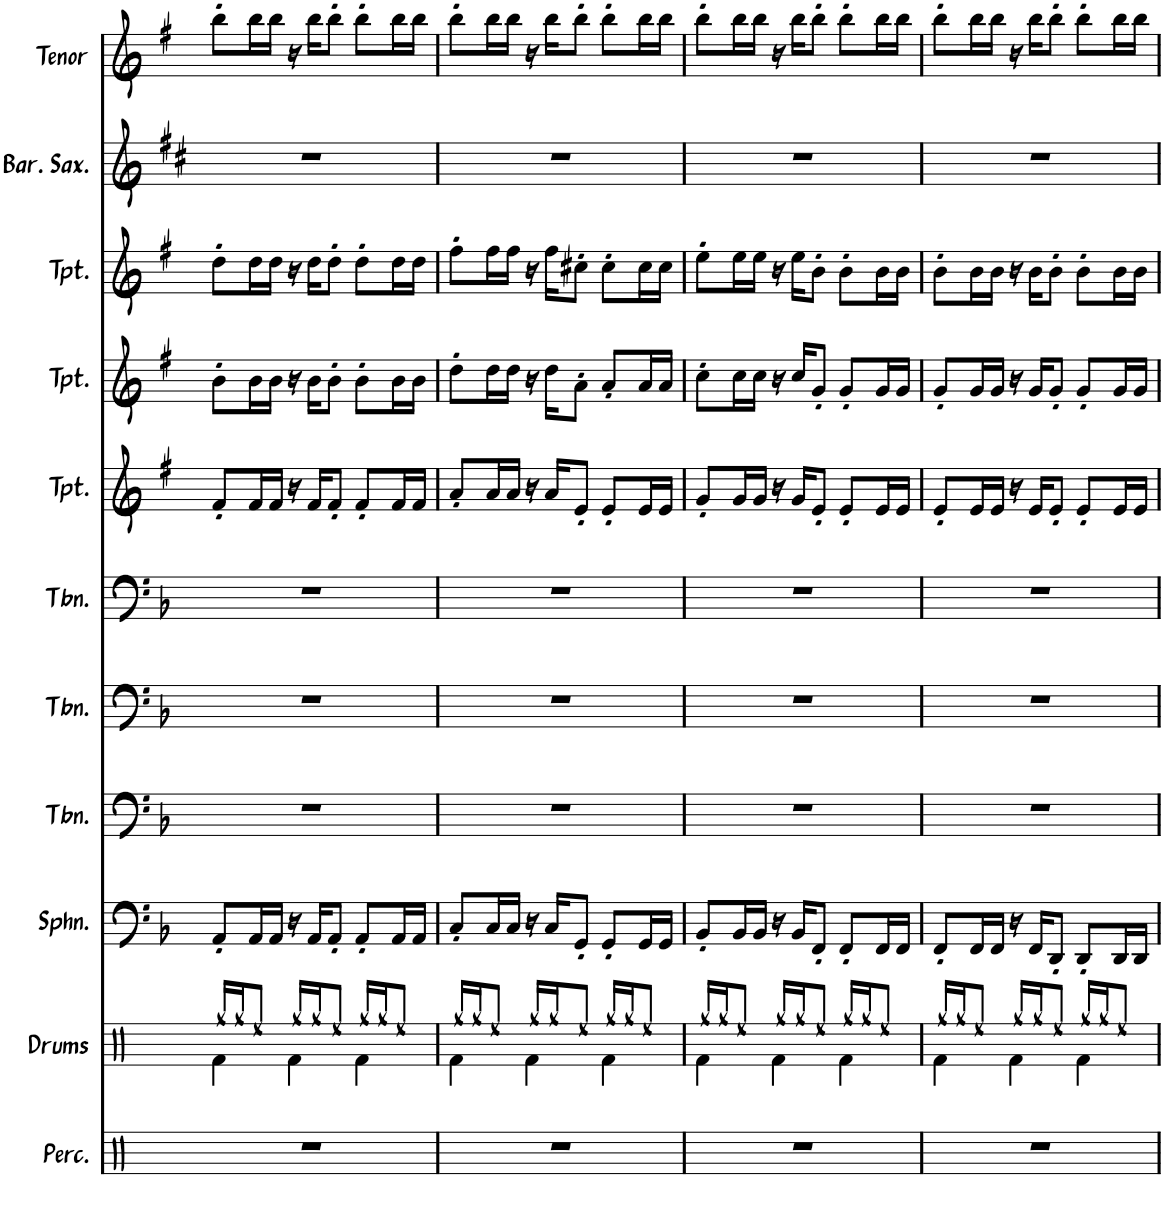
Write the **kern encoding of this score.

**kern	**kern	**kern	**kern	**kern	**kern	**kern	**kern	**kern	**kern	**kern	**kern
*part12	*part11	*part10	*part9	*part8	*part7	*part6	*part5	*part4	*part3	*part2	*part1
*staff12	*staff11	*staff10	*staff9	*staff8	*staff7	*staff6	*staff5	*staff4	*staff3	*staff2	*staff1
*I"Percussion	*I"Drums	*I"Sousaphone	*I"Trombone	*I"Trombone	*I"Trombone	*I"Trumpet	*I"Trumpet	*I"Trumpet	*I"Baritone Saxophone	*I"Tenor Sax	*I"Alto Sax
*I'Perc.	*I'Drums	*I'Sphn.	*I'Tbn.	*I'Tbn.	*I'Tbn.	*I'Tpt.	*I'Tpt.	*I'Tpt.	*I'Bar. Sax.	*I'Tenor	*I'Alto
!!LO:PB:g=z
*clefX	*clefX	*clefF4	*clefF4	*clefF4	*clefF4	*clefG2	*clefG2	*clefG2	*clefG2	*clefG2	*clefG2
*	*	*	*	*	*	*Trd1c2	*Trd1c2	*Trd1c2	*Trd12c21	*Trd8c14	*Trd5c9
*k[]	*k[]	*k[b-]	*k[b-]	*k[b-]	*k[b-]	*k[f#]	*k[f#]	*k[f#]	*k[f#c#]	*k[f#]	*k[f#c#]
*M3/4	*M3/4	*M3/4	*M3/4	*M3/4	*M3/4	*M3/4	*M3/4	*M3/4	*M3/4	*M3/4	*M3/4
=59	=59	=59	=59	=59	=59	=59	=59	=59	=59	=59	=59
*	*^	*	*	*	*	*	*	*	*	*	*
2.r	4Rf\	16Rgg/LL	8AA'/L	2.r	2.r	2.r	8f#'/L	8b'\L	8dd'\L	2.r	8bb'\L	8bb'\L
.	.	16Rgg/J	.	.	.	.	.	.	.	.	.	.
.	.	8Ree/J	16AA/L	.	.	.	16f#/L	16b\L	16dd\L	.	16bb\L	16bb\L
.	.	.	16AA/JJ	.	.	.	16f#/JJ	16b\JJ	16dd\JJ	.	16bb\JJ	16bb\JJ
.	4Rf\	16Rgg/LL	16r	.	.	.	16r	16r	16r	.	16r	16r
.	.	16Rgg/J	16AA/KL	.	.	.	16f#/KL	16b\KL	16dd\KL	.	16bb\KL	16bb\KL
.	.	8Ree/J	8AA'/J	.	.	.	8f#'/J	8b'\J	8dd'\J	.	8bb'\J	8bb'\J
.	4Rf\	16Rgg/LL	8AA'/L	.	.	.	8f#'/L	8b'\L	8dd'\L	.	8bb'\L	8bb'\L
.	.	16Rgg/J	.	.	.	.	.	.	.	.	.	.
.	.	8Ree/J	16AA/L	.	.	.	16f#/L	16b\L	16dd\L	.	16bb\L	16bb\L
.	.	.	16AA/JJ	.	.	.	16f#/JJ	16b\JJ	16dd\JJ	.	16bb\JJ	16bb\JJ
=60	=60	=60	=60	=60	=60	=60	=60	=60	=60	=60	=60	=60
2.r	4Rf\	16Rgg/LL	8C'/L	2.r	2.r	2.r	8a'/L	8dd'\L	8ff#'\L	2.r	8bb'\L	8bb'\L
.	.	16Rgg/J	.	.	.	.	.	.	.	.	.	.
.	.	8Ree/J	16C/L	.	.	.	16a/L	16dd\L	16ff#\L	.	16bb\L	16bb\L
.	.	.	16C/JJ	.	.	.	16a/JJ	16dd\JJ	16ff#\JJ	.	16bb\JJ	16bb\JJ
.	4Rf\	16Rgg/LL	16r	.	.	.	16r	16r	16r	.	16r	16r
.	.	16Rgg/J	16C/KL	.	.	.	16a/KL	16dd\KL	16ff#\KL	.	16bb\KL	16bb\KL
.	.	8Ree/J	8GG'/J	.	.	.	8e'/J	8a'\J	8cc#X'\J	.	8bb'\J	8bb'\J
.	4Rf\	16Rgg/LL	8GG'/L	.	.	.	8e'/L	8a'/L	8cc#'\L	.	8bb'\L	8bb'\L
.	.	16Rgg/J	.	.	.	.	.	.	.	.	.	.
.	.	8Ree/J	16GG/L	.	.	.	16e/L	16a/L	16cc#\L	.	16bb\L	16bb\L
.	.	.	16GG/JJ	.	.	.	16e/JJ	16a/JJ	16cc#\JJ	.	16bb\JJ	16bb\JJ
=61	=61	=61	=61	=61	=61	=61	=61	=61	=61	=61	=61	=61
2.r	4Rf\	16Rgg/LL	8BB-'/L	2.r	2.r	2.r	8g'/L	8cc'\L	8ee'\L	2.r	8bb'\L	8bb'\L
.	.	16Rgg/J	.	.	.	.	.	.	.	.	.	.
.	.	8Ree/J	16BB-/L	.	.	.	16g/L	16cc\L	16ee\L	.	16bb\L	16bb\L
.	.	.	16BB-/JJ	.	.	.	16g/JJ	16cc\JJ	16ee\JJ	.	16bb\JJ	16bb\JJ
.	4Rf\	16Rgg/LL	16r	.	.	.	16r	16r	16r	.	16r	16r
.	.	16Rgg/J	16BB-/KL	.	.	.	16g/KL	16cc/KL	16ee\KL	.	16bb\KL	16bb\KL
.	.	8Ree/J	8FF'/J	.	.	.	8e'/J	8g'/J	8b'\J	.	8bb'\J	8bb'\J
.	4Rf\	16Rgg/LL	8FF'/L	.	.	.	8e'/L	8g'/L	8b'\L	.	8bb'\L	8bb'\L
.	.	16Rgg/J	.	.	.	.	.	.	.	.	.	.
.	.	8Ree/J	16FF/L	.	.	.	16e/L	16g/L	16b\L	.	16bb\L	16bb\L
.	.	.	16FF/JJ	.	.	.	16e/JJ	16g/JJ	16b\JJ	.	16bb\JJ	16bb\JJ
=62	=62	=62	=62	=62	=62	=62	=62	=62	=62	=62	=62	=62
2.r	4Rf\	16Rgg/LL	8FF'/L	2.r	2.r	2.r	8e'/L	8g'/L	8b'\L	2.r	8bb'\L	8bb'\L
.	.	16Rgg/J	.	.	.	.	.	.	.	.	.	.
.	.	8Ree/J	16FF/L	.	.	.	16e/L	16g/L	16b\L	.	16bb\L	16bb\L
.	.	.	16FF/JJ	.	.	.	16e/JJ	16g/JJ	16b\JJ	.	16bb\JJ	16bb\JJ
.	4Rf\	16Rgg/LL	16r	.	.	.	16r	16r	16r	.	16r	16r
.	.	16Rgg/J	16FF/KL	.	.	.	16e/KL	16g/KL	16b\KL	.	16bb\KL	16bb\KL
.	.	8Ree/J	8DD'/J	.	.	.	8e'/J	8g'/J	8b'\J	.	8bb'\J	8bb'\J
.	4Rf\	16Rgg/LL	8DD'/L	.	.	.	8e'/L	8g'/L	8b'\L	.	8bb'\L	8bb'\L
.	.	16Rgg/J	.	.	.	.	.	.	.	.	.	.
.	.	8Ree/J	16DD/L	.	.	.	16e/L	16g/L	16b\L	.	16bb\L	16bb\L
.	.	.	16DD/JJ	.	.	.	16e/JJ	16g/JJ	16b\JJ	.	16bb\JJ	16bb\JJ
*	*v	*v	*	*	*	*	*	*	*	*	*	*
=	=	=	=	=	=	=	=	=	=	=	=
*-	*-	*-	*-	*-	*-	*-	*-	*-	*-	*-	*-
